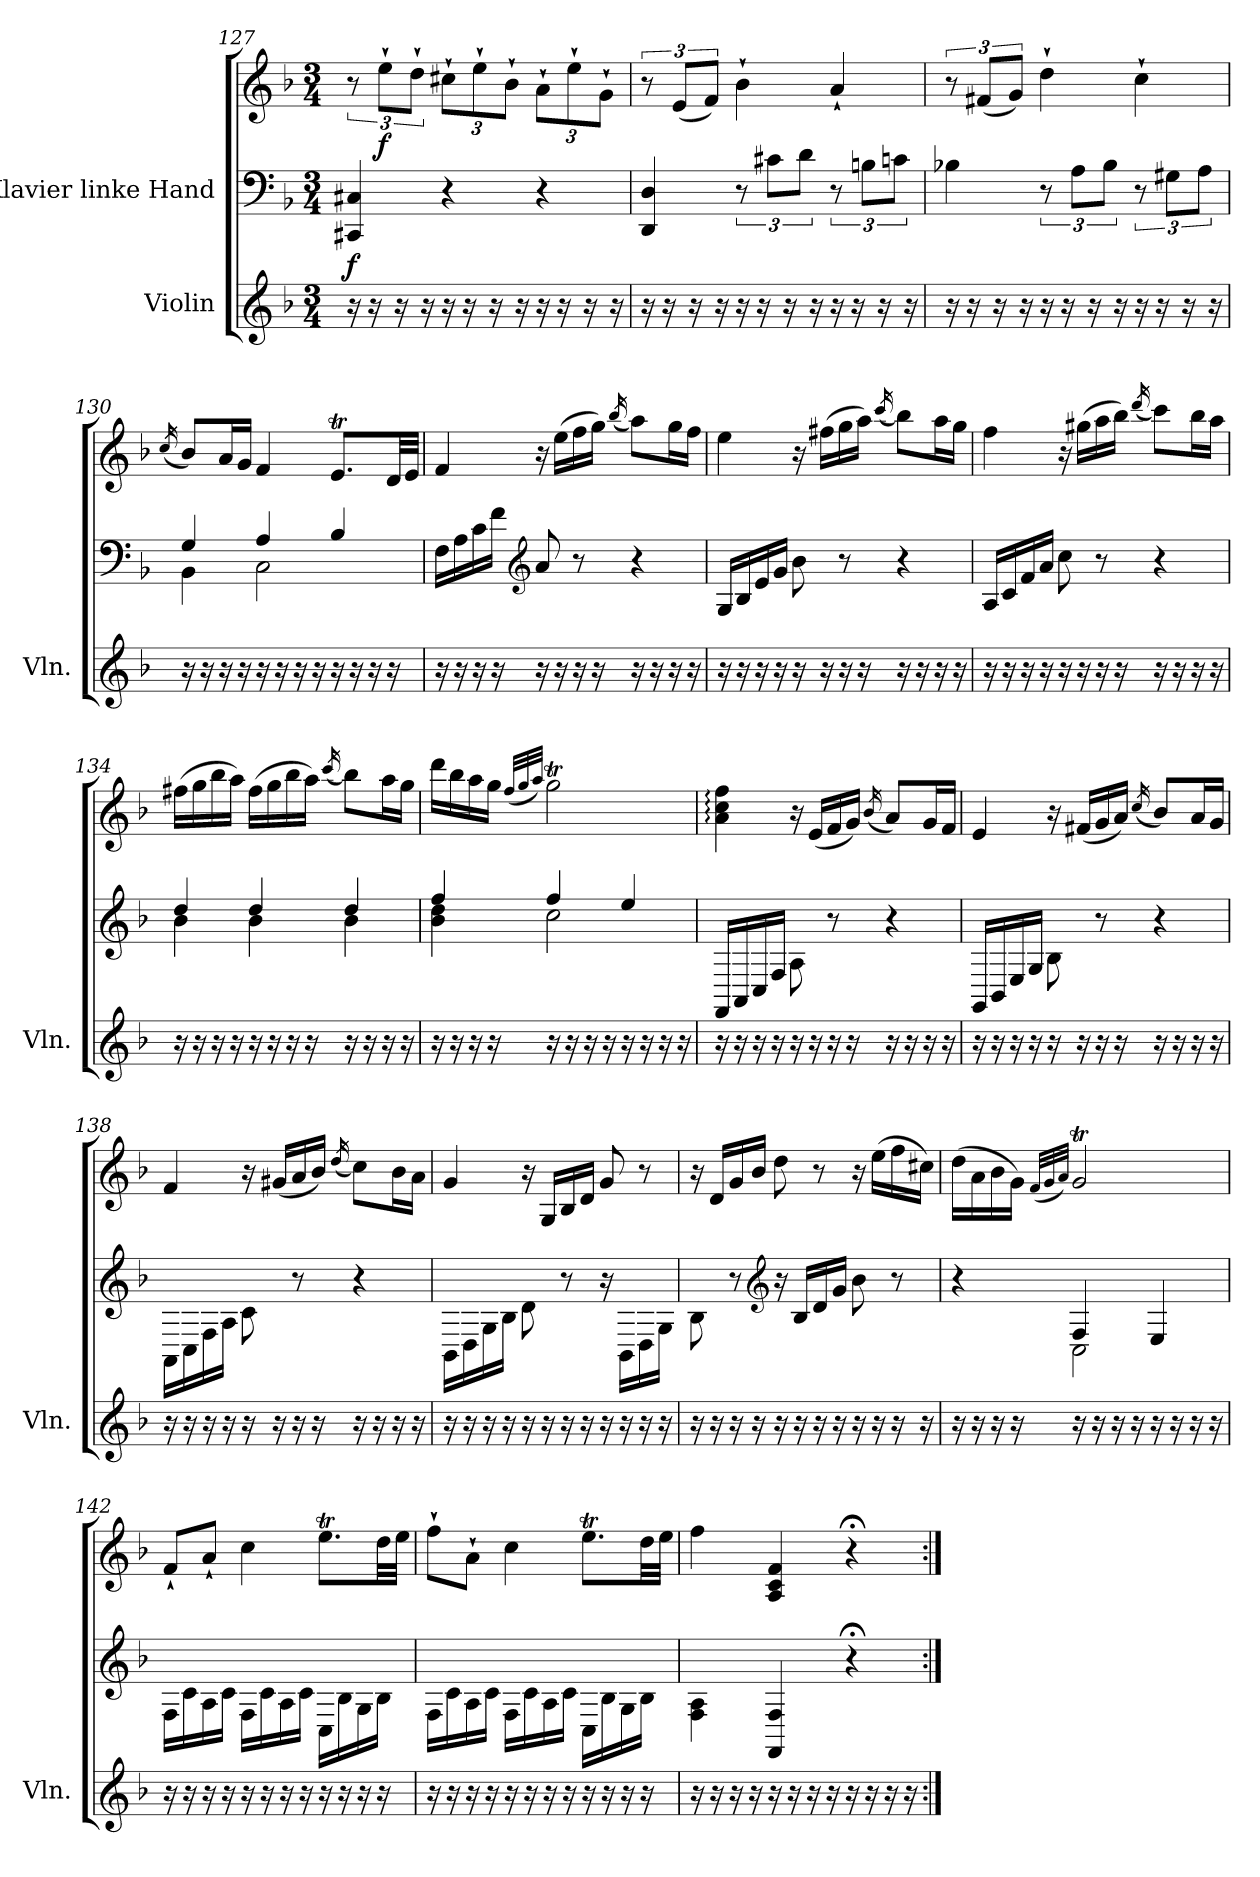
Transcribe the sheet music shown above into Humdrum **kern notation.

**kern	**kern	**kern	**dynam
*part2	*part1	*part1	*part1
*staff3	*staff2	*staff1	*staff1/2
*I"Violin	*I"Klavier linke Hand	*	*
*I'Vln.	*	*	*
!!LO:PB:g=z
*clefG2	*clefF4	*clefG2	*
*k[b-]	*k[b-]	*k[b-]	*
*M3/4	*M3/4	*M3/4	*
=127	=127	=127	=127
!	!	!	!LO:DY:b=2
16r	4CC#X/ 4C#X/	12r	f
16r	.	.	.
!	!	!	!LO:DY:b
.	.	12ee`\L	f
16r	.	.	.
.	.	12dd`\J	.
16r	.	.	.
*	*	*Xbrackettup	*
16r	4r	12cc#X`\L	.
16r	.	.	.
.	.	12ee`\	.
16r	.	.	.
.	.	12b-`\J	.
16r	.	.	.
16r	4r	12a`\L	.
16r	.	.	.
.	.	12ee`\	.
16r	.	.	.
.	.	12g`\J	.
16r	.	.	.
=128	=128	=128	=128
*	*	*brackettup	*
16r	4DD/ 4D/	12r	.
16r	.	.	.
.	.	(<12e/L	.
16r	.	.	.
.	.	12f/J)	.
16r	.	.	.
16r	12r	4b-`\	.
16r	.	.	.
.	12c#X\L	.	.
16r	.	.	.
.	12d\J	.	.
16r	.	.	.
16r	12r	4a`/	.
16r	.	.	.
.	12Bn\L	.	.
16r	.	.	.
.	12cn\J	.	.
16r	.	.	.
=129	=129	=129	=129
16r	4B-X\	12r	.
16r	.	.	.
.	.	(<12f#X/L	.
16r	.	.	.
.	.	12g/J)	.
16r	.	.	.
16r	12r	4dd`\	.
16r	.	.	.
.	12A\L	.	.
16r	.	.	.
.	12B-\J	.	.
16r	.	.	.
16r	12r	4cc`\	.
16r	.	.	.
.	12G#X\L	.	.
16r	.	.	.
.	12A\J	.	.
16r	.	.	.
!!LO:LB:g=z
=130	=130	=130	=130
.	.	(<16qcc/	.
*	*^	*	*
16r	4G/	4BB-\	8b-/L)	.
16r	.	.	.	.
16r	.	.	16a/L	.
16r	.	.	16g/JJ	.
16r	4A/	2C\	4f/	.
16r	.	.	.	.
16r	.	.	.	.
16r	.	.	.	.
16r	4B-/	.	8.et/L	.
16r	.	.	.	.
16r	.	.	.	.
16r	.	.	32d/LL	.
.	.	.	32e/JJJ	.
*	*v	*v	*	*
=131	=131	=131	=131
16r	16F\LL	4f/	.
16r	16A\	.	.
16r	16c\	.	.
16r	16f\JJ	.	.
*	*clefG2	*	*
16r	8a/	16r	.
16r	.	(>16ee\LL	.
16r	8r	16ff\	.
16r	.	16gg\JJ)	.
.	.	(<16qbb-/	.
16r	4r	8aa\L)	.
16r	.	.	.
16r	.	16gg\L	.
16r	.	16ff\JJ	.
=132	=132	=132	=132
16r	16G/LL	4ee\	.
16r	16B-/	.	.
16r	16e/	.	.
16r	16g/JJ	.	.
16r	8b-\	16r	.
16r	.	(>16ff#X\LL	.
16r	8r	16gg\	.
16r	.	16aa\JJ)	.
.	.	(<16qccc/	.
16r	4r	8bb-\L)	.
16r	.	.	.
16r	.	16aa\L	.
16r	.	16gg\JJ	.
=133	=133	=133	=133
16r	16A/LL	4ff\	.
16r	16c/	.	.
16r	16f/	.	.
16r	16a/JJ	.	.
16r	8cc\	16r	.
16r	.	(>16gg#X\LL	.
16r	8r	16aa\	.
16r	.	16bb-\JJ)	.
.	.	(<16qddd/	.
16r	4r	8ccc\L)	.
16r	.	.	.
16r	.	16bb-\L	.
16r	.	16aa\JJ	.
!!LO:LB:g=z
=134	=134	=134	=134
*	*^	*	*
16r	4dd/	4b-\	(>16ff#X\LL	.
16r	.	.	16gg\	.
16r	.	.	16bb-\	.
16r	.	.	16aa\JJ)	.
16r	4dd/	4b-\	(>16ff#\LL	.
16r	.	.	16gg\	.
16r	.	.	16bb-\	.
16r	.	.	16aa\JJ)	.
.	.	.	(<16qccc/	.
16r	4dd/	4b-\	8bb-\L)	.
16r	.	.	.	.
16r	.	.	16aa\L	.
16r	.	.	16gg\JJ	.
=135	=135	=135	=135	=135
16r	4ff/	4b-\ 4dd\	16ddd\LL	.
16r	.	.	16bb-\	.
16r	.	.	16aa\	.
16r	.	.	16gg\JJ	.
.	.	.	(<32qff/LLL	.
.	.	.	32qgg/	.
.	.	.	32qaa/JJJ)	.
16r	4ff/	2cc\	2ggT\	.
16r	.	.	.	.
16r	.	.	.	.
16r	.	.	.	.
16r	4ee/	.	.	.
16r	.	.	.	.
16r	.	.	.	.
16r	.	.	.	.
*	*v	*v	*	*
=136	=136	=136	=136
16r	16FF/LL	4a\: 4cc\: 4ff\:	.
16r	16AA/	.	.
16r	16C/	.	.
16r	16F/JJ	.	.
16r	8A\	16r	.
16r	.	(<16e/LL	.
16r	8r	16f/	.
16r	.	16g/JJ)	.
.	.	(<16qb-/	.
16r	4r	8a/L)	.
16r	.	.	.
16r	.	16g/L	.
16r	.	16f/JJ	.
!!LO:LB:g=z
=137	=137	=137	=137
16r	16GG/LL	4e/	.
16r	16BB-/	.	.
16r	16E/	.	.
16r	16G/JJ	.	.
16r	8B-\	16r	.
16r	.	(<16f#X/LL	.
16r	8r	16g/	.
16r	.	16a/JJ)	.
.	.	(<16qcc/	.
16r	4r	8b-/L)	.
16r	.	.	.
16r	.	16a/L	.
16r	.	16g/JJ	.
=138	=138	=138	=138
16r	16AA\LL	4f/	.
16r	16C\	.	.
16r	16F\	.	.
16r	16A\JJ	.	.
16r	8c\	16r	.
16r	.	(<16g#X/LL	.
16r	8r	16a/	.
16r	.	16b-/JJ)	.
.	.	(<16qdd/	.
16r	4r	8cc\L)	.
16r	.	.	.
16r	.	16b-\L	.
16r	.	16a\JJ	.
=139	=139	=139	=139
16r	16BB-\LL	4g/	.
16r	16D\	.	.
16r	16G\	.	.
16r	16B-\JJ	.	.
16r	8d\	16r	.
16r	.	16G/LL	.
16r	8r	16B-/	.
16r	.	16d/JJ	.
16r	16r	8g/	.
16r	16BB-\LL	.	.
16r	16D\	8r	.
16r	16G\JJ	.	.
=140	=140	=140	=140
16r	8B-\	16r	.
16r	.	16d/LL	.
16r	8r	16g/	.
16r	.	16b-/JJ	.
*	*clefG2	*	*
16r	16r	8dd\	.
16r	16B-/LL	.	.
16r	16d/	8r	.
16r	16g/JJ	.	.
16r	8b-\	16r	.
16r	.	(>16ee\LL	.
16r	8r	16ff\	.
16r	.	16cc#X\JJ)	.
!!LO:PB:g=z
=141	=141	=141	=141
*	*^	*	*
16r	4r	4ryy	(>16dd\LL	.
16r	.	.	16a\	.
16r	.	.	16b-\	.
16r	.	.	16g\JJ)	.
.	.	.	(<32qf/LLL	.
.	.	.	32qg/	.
.	.	.	32qa/JJJ)	.
16r	4F/	2C\	2gT/	.
16r	.	.	.	.
16r	.	.	.	.
16r	.	.	.	.
16r	4E/	.	.	.
16r	.	.	.	.
16r	.	.	.	.
16r	.	.	.	.
*	*v	*v	*	*
=142	=142	=142	=142
16r	16F\LL	8f`/L	.
16r	16c\	.	.
16r	16A\	8a`/J	.
16r	16c\JJ	.	.
16r	16F\LL	4cc\	.
16r	16c\	.	.
16r	16A\	.	.
16r	16c\JJ	.	.
16r	16C\LL	8.eet\L	.
16r	16B-\	.	.
16r	16G\	.	.
16r	16B-\JJ	32dd\LL	.
.	.	32ee\JJJ	.
=143	=143	=143	=143
16r	16F\LL	8ff`\L	.
16r	16c\	.	.
16r	16A\	8a`\J	.
16r	16c\JJ	.	.
16r	16F\LL	4cc\	.
16r	16c\	.	.
16r	16A\	.	.
16r	16c\JJ	.	.
16r	16C\LL	8.eet\L	.
16r	16B-\	.	.
16r	16G\	.	.
16r	16B-\JJ	32dd\LL	.
.	.	32ee\JJJ	.
=144	=144	=144	=144
16r	4F\ 4A\	4ff\	.
16r	.	.	.
16r	.	.	.
16r	.	.	.
16r	4FF/ 4F/	4A/ 4c/ 4f/	.
16r	.	.	.
16r	.	.	.
16r	.	.	.
16r	4r;	4r;<	.
16r	.	.	.
16r	.	.	.
16r	.	.	.
=:|!	=:|!	=:|!	=:|!
*-	*-	*-	*-
